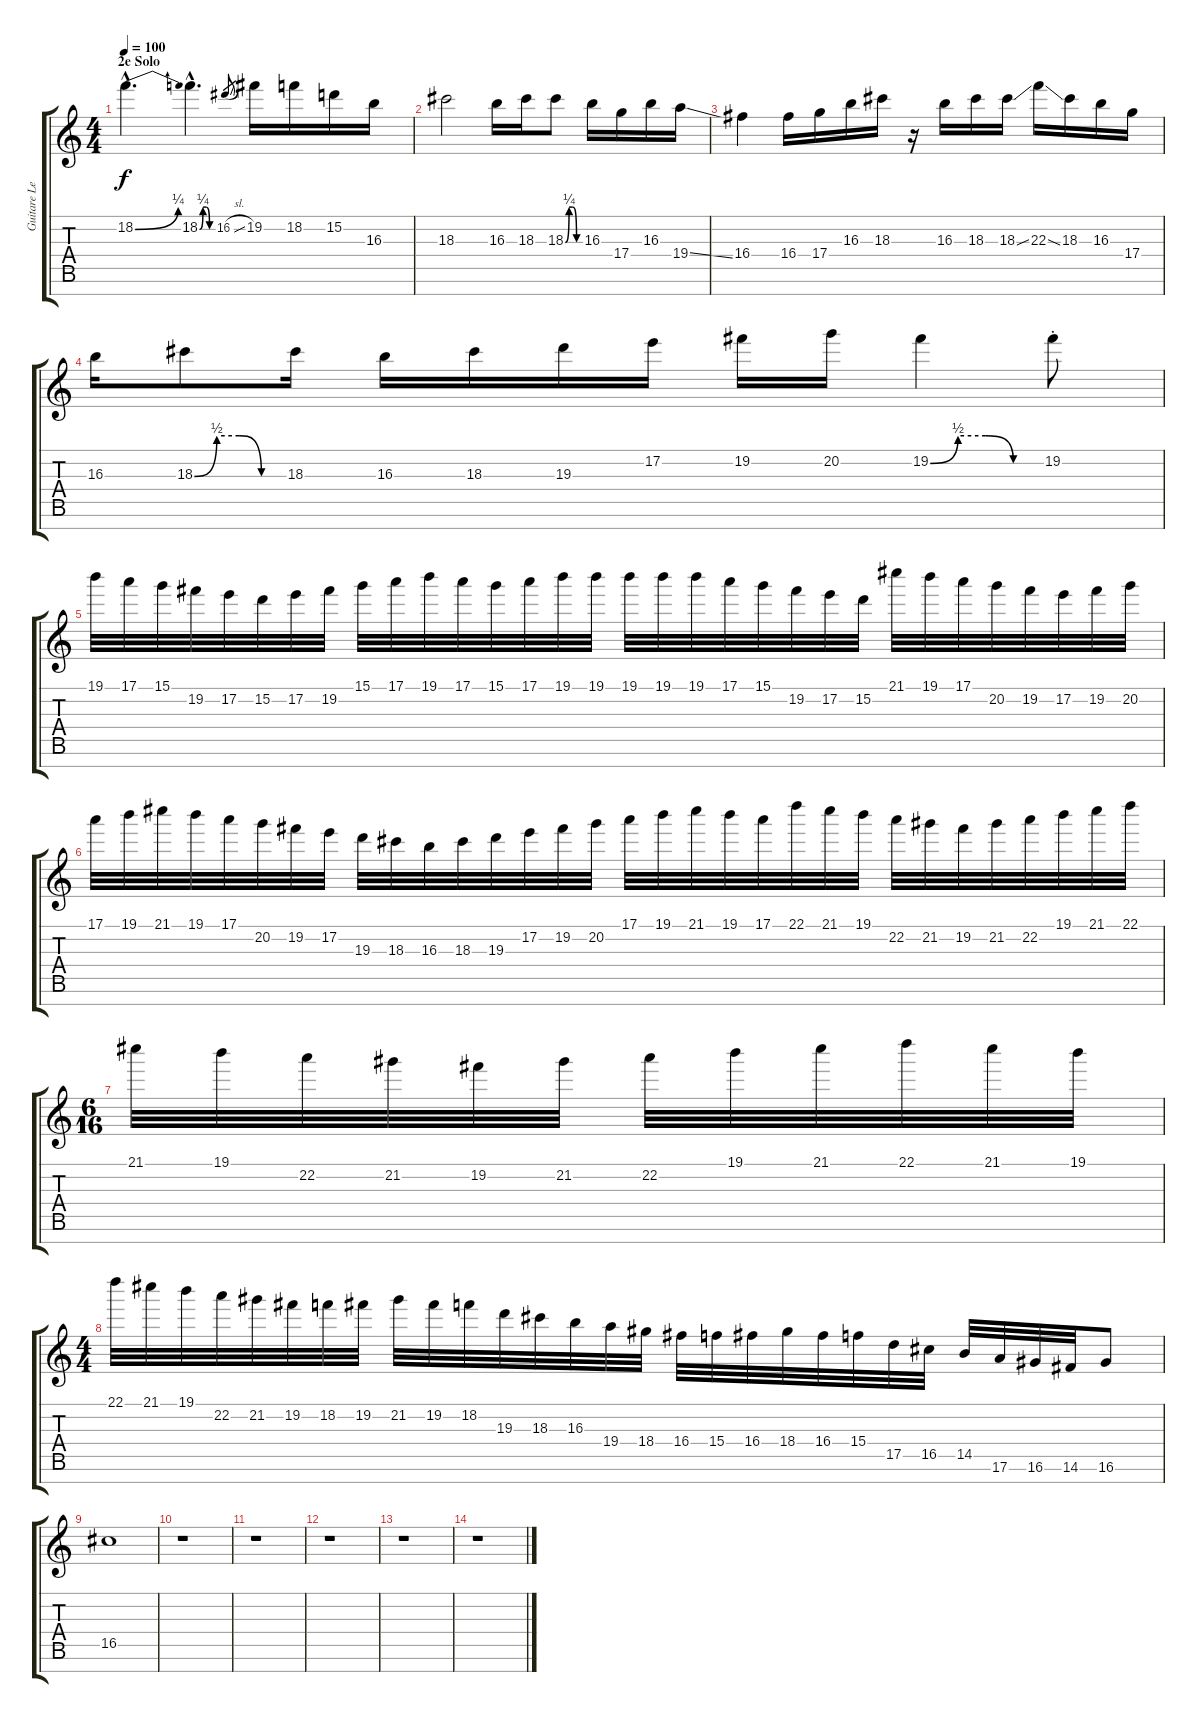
\track ("Guitare Lead" "Guitare Le") {instrument distortionguitar}
\staff {score tabs}
\tuning (E4 B3 G3 D3 A2 E2 B1) {hide}
\ts (4 4)
\section ("" "2e Solo")
\tempo 100
\clef g2
\ks c
18.2{be (bend 0 0 60 1) hac}.4{d dy f} 18.2{be (custom 0 0 15 1 30 1 45 0 60 0) hac}.4{d} 16.2{sl}.8{gr} 19.2.16 18.2.16 15.2.16 16.3.16 |
18.3.2 16.3.16 18.3.16 18.3{be (custom 0 0 15 1 30 1 45 0 60 0)}.8 16.3.16 17.4.16 16.3.16 19.4{ss}.16 |
16.4.4 16.4.16 17.4.16 16.3.16 18.3.16 r.16 16.3.16 18.3.16 18.3{ss}.16 22.3{ss}.16 18.3.16 16.3.16 17.4.16 |
16.3.16 18.3{be (custom 0 0 15 2 30 2 45 0 60 0)}.8 18.3.16 16.3.16 18.3.16 19.3.16 17.2.16 19.2.16 20.2.16 19.2{be (custom 0 0 15 2 30 2 45 0 60 0)}.4 19.2{st}.8 |
19.1.32 17.1.32 15.1.32 19.2.32 17.2.32 15.2.32 17.2.32 19.2.32 15.1.32 17.1.32 19.1.32 17.1.32 15.1.32 17.1.32 19.1.32 19.1.32 19.1.32 19.1.32 19.1.32 17.1.32 15.1.32 19.2.32 17.2.32 15.2.32 21.1.32 19.1.32 17.1.32 20.2.32 19.2.32 17.2.32 19.2.32 20.2.32 |
17.1.32 19.1.32 21.1.32 19.1.32 17.1.32 20.2.32 19.2.32 17.2.32 19.3.32 18.3.32 16.3.32 18.3.32 19.3.32 17.2.32 19.2.32 20.2.32 17.1.32 19.1.32 21.1.32 19.1.32 17.1.32 22.1.32 21.1.32 19.1.32 22.2.32 21.2.32 19.2.32 21.2.32 22.2.32 19.1.32 21.1.32 22.1.32 |
\ts (6 16)
21.1.32 19.1.32 22.2.32 21.2.32 19.2.32 21.2.32 22.2.32 19.1.32 21.1.32 22.1.32 21.1.32 19.1.32 |
\ts (4 4)
22.1.32 21.1.32 19.1.32 22.2.32 21.2.32 19.2.32 18.2.32 19.2.32 21.2.32 19.2.32 18.2.32 19.3.32 18.3.32 16.3.32 19.4.32 18.4.32 16.4.32 15.4.32 16.4.32 18.4.32 16.4.32 15.4.32 17.5.32 16.5.32 14.5.32 17.6.32 16.6.32 14.6.32 16.6.8 |
16.5.1{volume 8} |
r.1 |
r.1 |
r.1 |
r.1 |
r.1
